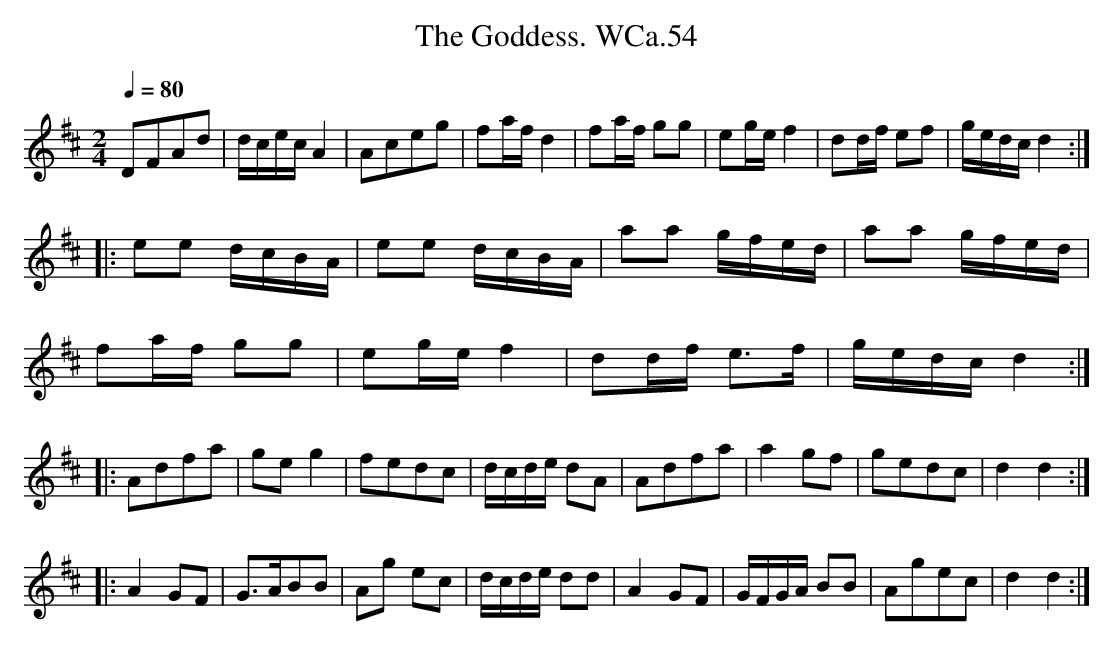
X:1
T:Goddess. WCa.54, The
M:2/4
L:1/8
Q:1/4=80
K:D
DFAd|d/c/e/c/ A2|Aceg|fa/f/d2|fa/f/ gg|eg/e/f2|dd/f/ ef|g/e/d/c/d2:|
|:ee d/c/B/A/|ee d/c/B/A/|aa g/f/e/d/|aa g/f/e/d/|
fa/f/ gg|eg/e/ f2|dd/f/ e>f|g/e/d/c/d2:|
|:Adfa|geg2|fedc|d/c/d/e/ dA|Adfa|a2gf|gedc|d2d2:|
|:A2GF|G>ABB|Ag ec|d/c/d/e/ dd|A2GF|G/F/G/A/ BB|Agec|d2d2:|
